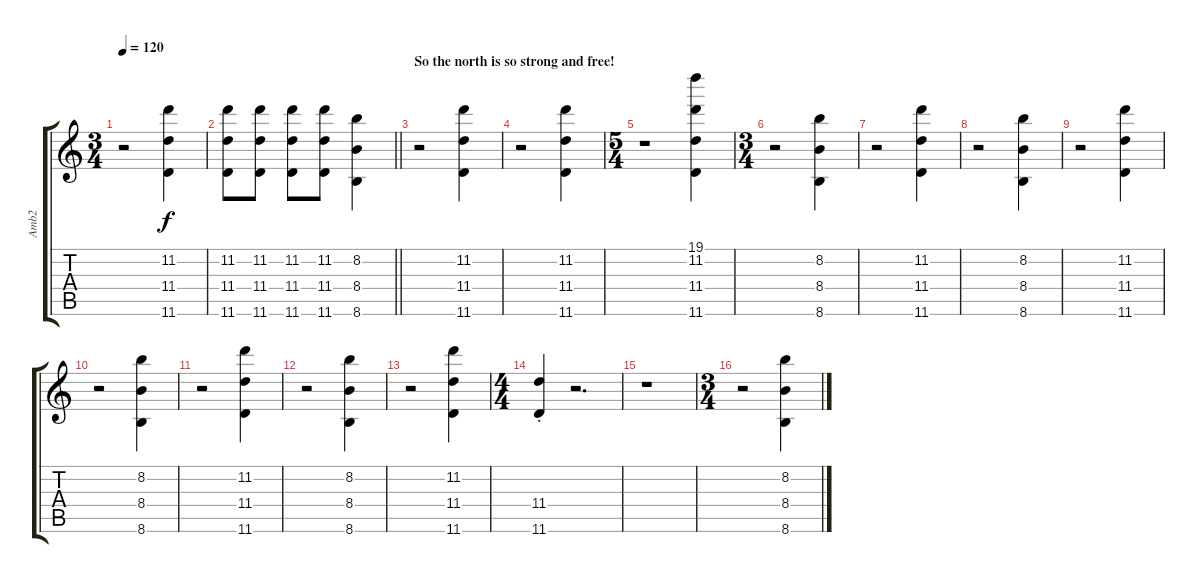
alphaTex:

\track ("Amb2" "Amb2") {instrument acousticguitarsteel}
\staff {score tabs}
\tuning (G4 Eb4 Bb3 Eb3 Bb2 Eb2) {hide}
\ts (3 4)
\tempo 120
\clef g2
\ks c
r.2{dy f} (11.2 11.4 11.6).4 |
\barLineRight lightlight
(11.2 11.4 11.6).8 (11.2 11.4 11.6).8 (11.2 11.4 11.6).8 (11.2 11.4 11.6).8 (8.2 8.4 8.6).4 |
\section ("" "So the north is so strong and free!")
r.2 (11.2 11.4 11.6).4 |
r.2 (11.2 11.4 11.6).4 |
\ts (5 4)
r.1 (19.1 11.2 11.4 11.6).4 |
\ts (3 4)
r.2 (8.2 8.4 8.6).4 |
r.2 (11.2 11.4 11.6).4 |
r.2 (8.2 8.4 8.6).4 |
r.2 (11.2 11.4 11.6).4 |
r.2 (8.2 8.4 8.6).4 |
r.2 (11.2 11.4 11.6).4 |
r.2 (8.2 8.4 8.6).4 |
r.2 (11.2 11.4 11.6).4 |
\ts (4 4)
(11.4{st} 11.6{st}).4 r.2{d} |
r.1 |
\ts (3 4)
r.2 (8.2 8.4 8.6).4
